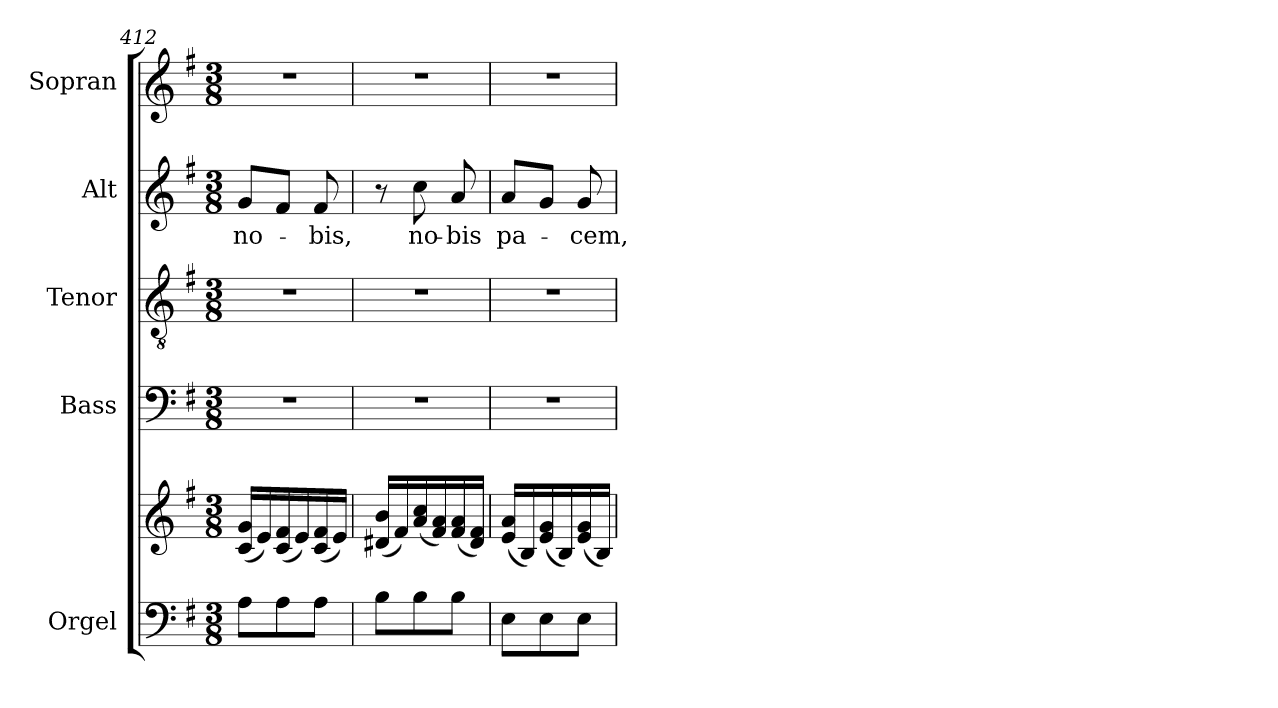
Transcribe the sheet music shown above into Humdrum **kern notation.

**kern	**kern	**kern	**kern	**kern	**text	**kern
*part5	*part5	*part4	*part3	*part2	*part2	*part1
*staff6	*staff5	*staff4	*staff3	*staff2	*staff2	*staff1
*I"Orgel	*	*I"Bass	*I"Tenor	*I"Alt	*	*I"Sopran
*I'Org.	*	*I'B.	*I'T.	*I'A.	*	*I'S.
*clefF4	*clefG2	*clefF4	*clefGv2	*clefG2	*	*clefG2
*k[f#]	*k[f#]	*k[f#]	*k[f#]	*k[f#]	*	*k[f#]
*G:	*G:	*G:	*G:	*G:	*	*G:
*M3/8	*M3/8	*M3/8	*M3/8	*M3/8	*	*M3/8
=412	=412	=412	=412	=412	=412	=412
!	!	!	!	!	!LO:LY:b	!
8A\L	(<16c/ 16g/LL	4.r	4.r	8g/L	no-	4.r
.	16e/)	.	.	.	.	.
8A\	(<16c/ 16f#/	.	.	8f#/J	.	.
.	16e/)	.	.	.	.	.
!	!	!	!	!	!LO:LY:b	!
8A\J	(<16c/ 16f#/	.	.	8f#/	-bis,	.
.	16e/JJ)	.	.	.	.	.
=413	=413	=413	=413	=413	=413	=413
8B\L	(<16d#X/ 16b/LL	4.r	4.r	8r	.	4.r
.	16f#/)	.	.	.	.	.
!	!	!	!	!	!LO:LY:b	!
8B\	(<16a/ 16cc/	.	.	8cc\	no-	.
.	16f#/ 16a/)	.	.	.	.	.
!	!	!	!	!	!LO:LY:b	!
8B\J	(<16f#/ 16a/	.	.	8a/	-bis	.
.	16d#/ 16f#/JJ)	.	.	.	.	.
!!LO:LB:g=z
=414	=414	=414	=414	=414	=414	=414
!	!	!	!	!	!LO:LY:b	!
8E\L	(<16e/ 16a/LL	4.r	4.r	8a/L	pa-	4.r
.	16B/)	.	.	.	.	.
8E\	(<16e/ 16g/	.	.	8g/J	.	.
.	16B/)	.	.	.	.	.
!	!	!	!	!	!LO:LY:b	!
8E\J	(<16e/ 16g/	.	.	8g/	-cem,	.
.	16B/JJ)	.	.	.	.	.
=	=	=	=	=	=	=
*-	*-	*-	*-	*-	*-	*-
